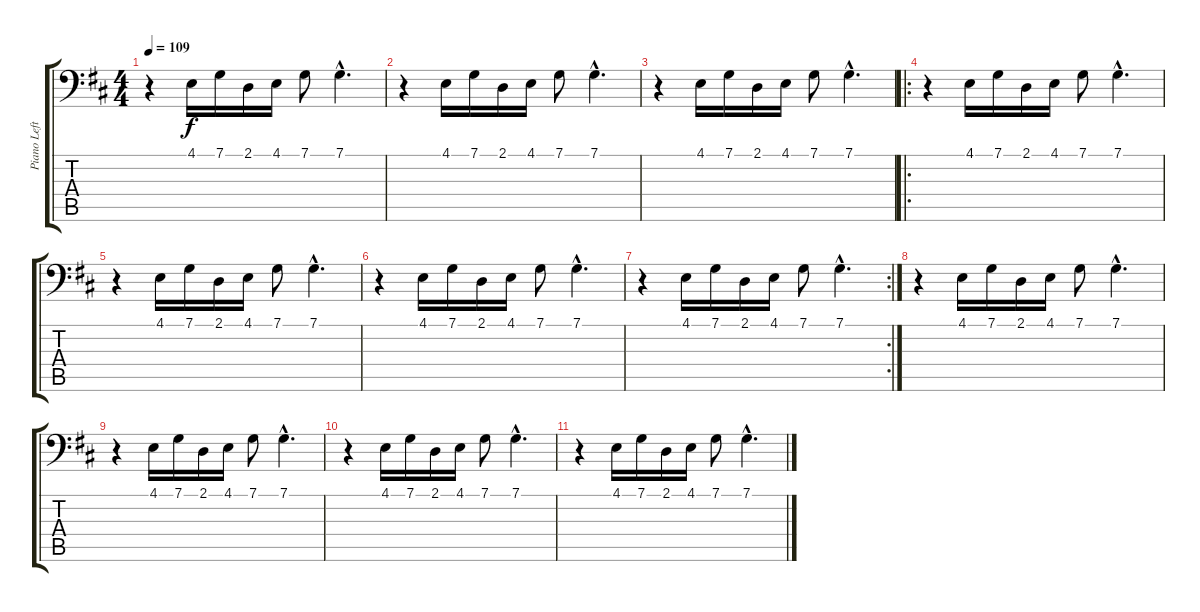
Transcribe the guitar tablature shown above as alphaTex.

\track ("Piano Left Hand " "Piano Left") {instrument acousticgrandpiano}
\staff {score tabs}
\tuning (C3 G2 D2 A1 E1 B0) {hide}
\ts (4 4)
\tempo 109
\clef f4
\ks d
r.4{dy f} 4.1.16 7.1.16 2.1.16 4.1.16 7.1.8 7.1{hac}.4{d} |
r.4 4.1.16 7.1.16 2.1.16 4.1.16 7.1.8 7.1{hac}.4{d} |
r.4 4.1.16 7.1.16 2.1.16 4.1.16 7.1.8 7.1{hac}.4{d} |
\ro
r.4 4.1.16 7.1.16 2.1.16 4.1.16 7.1.8 7.1{hac}.4{d} |
r.4 4.1.16 7.1.16 2.1.16 4.1.16 7.1.8 7.1{hac}.4{d} |
r.4 4.1.16 7.1.16 2.1.16 4.1.16 7.1.8 7.1{hac}.4{d} |
\rc 2
r.4 4.1.16 7.1.16 2.1.16 4.1.16 7.1.8 7.1{hac}.4{d} |
r.4 4.1.16 7.1.16 2.1.16 4.1.16 7.1.8 7.1{hac}.4{d} |
r.4 4.1.16 7.1.16 2.1.16 4.1.16 7.1.8 7.1{hac}.4{d} |
r.4 4.1.16 7.1.16 2.1.16 4.1.16 7.1.8 7.1{hac}.4{d} |
r.4 4.1.16 7.1.16 2.1.16 4.1.16 7.1.8 7.1{hac}.4{d}
